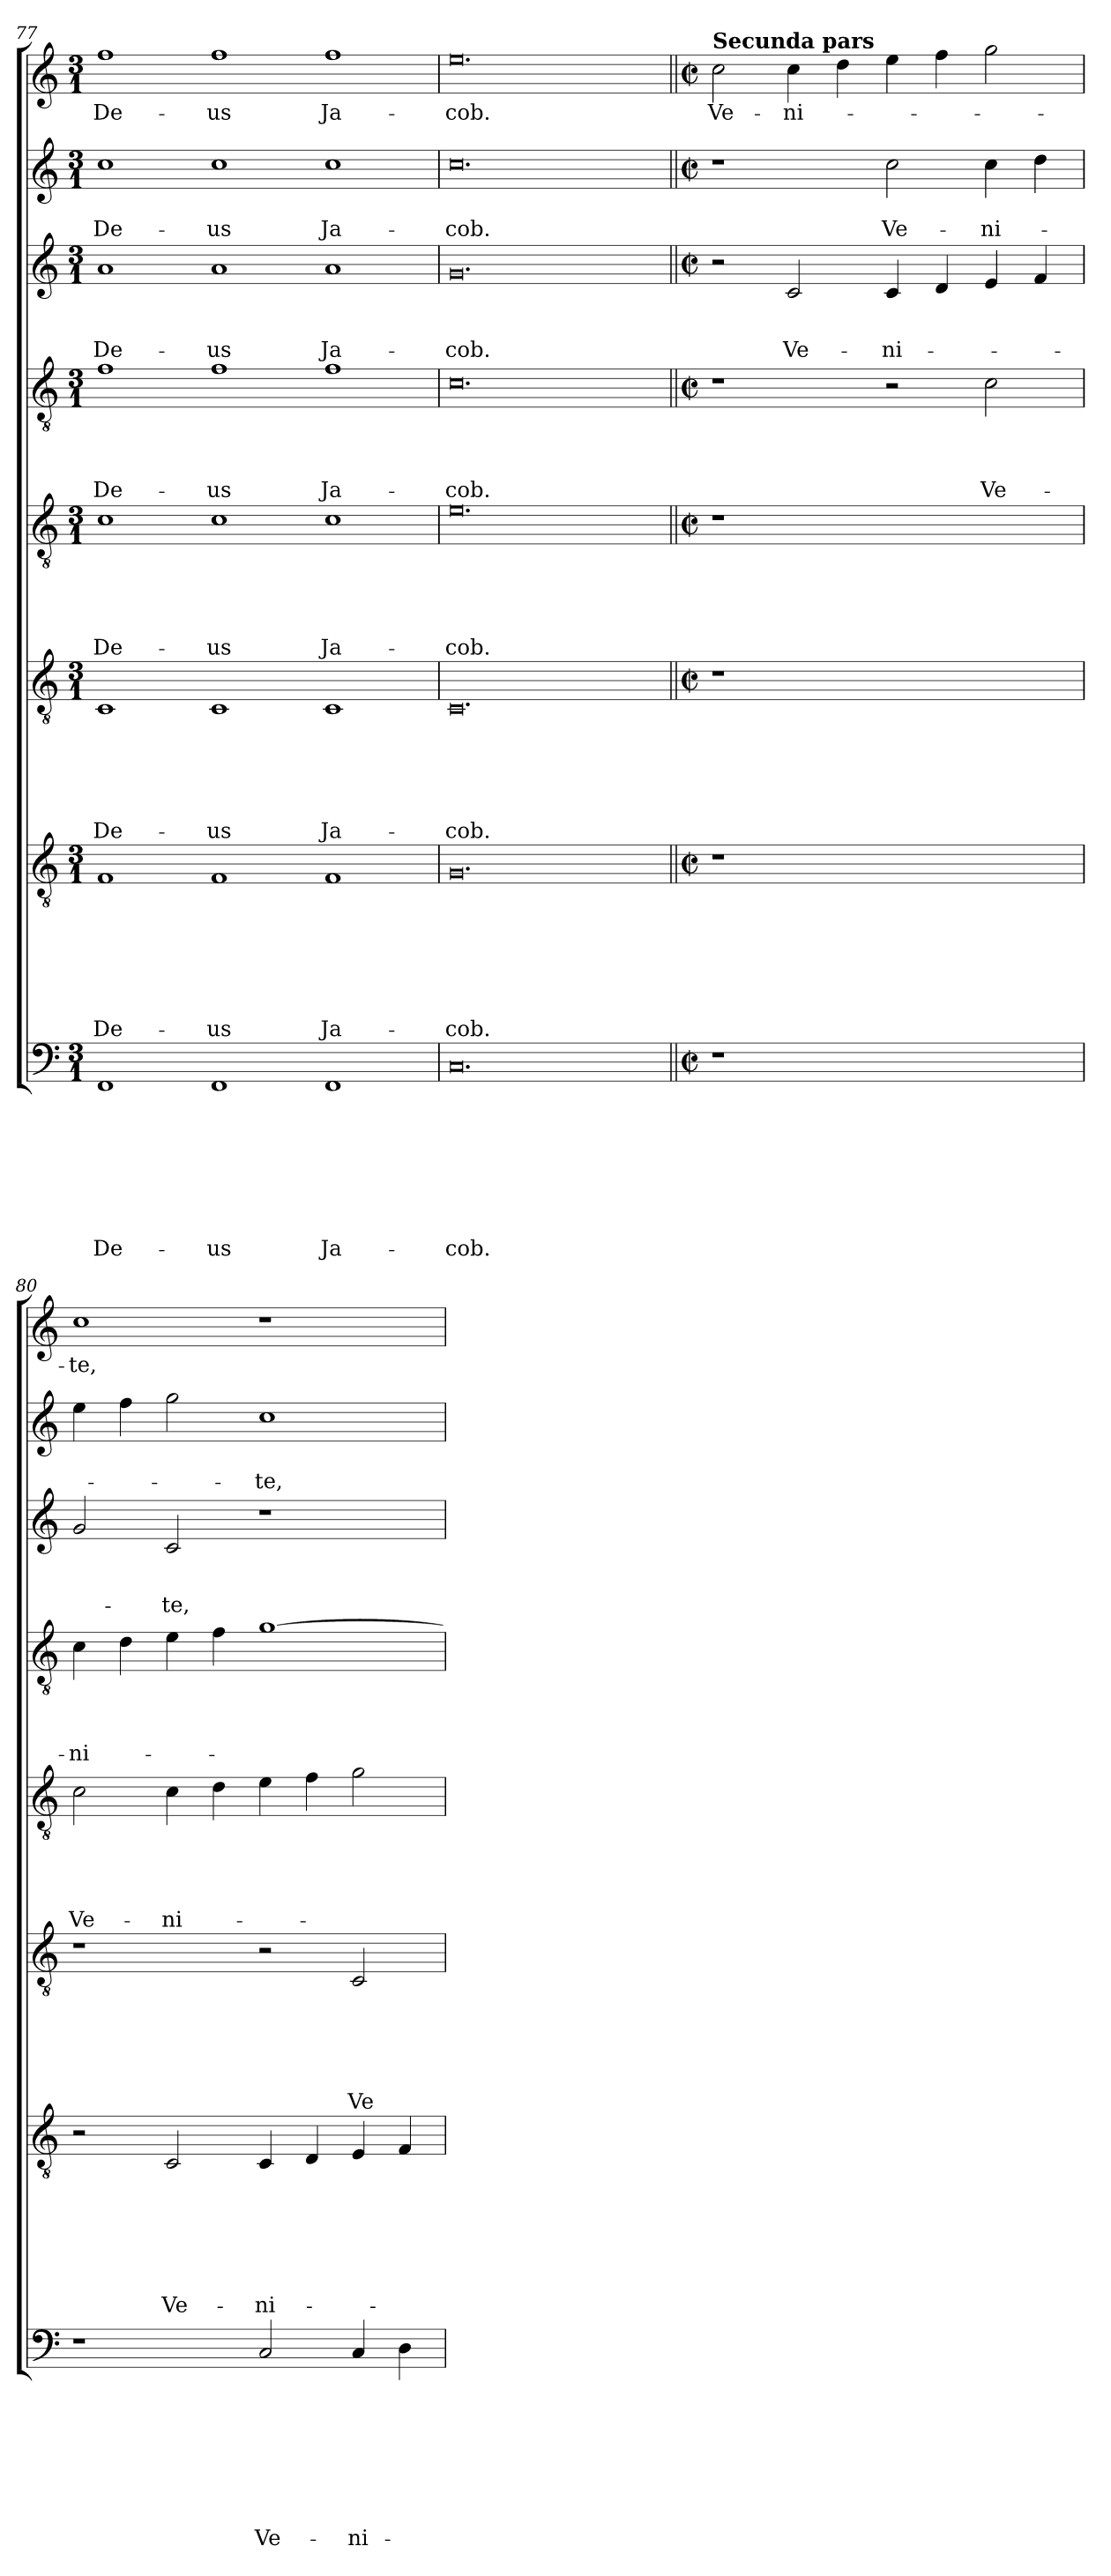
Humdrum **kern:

**kern	**text	**text	**text	**text	**text	**text	**text	**text	**kern	**text	**text	**text	**text	**text	**text	**text	**kern	**text	**text	**text	**text	**text	**text	**kern	**text	**text	**text	**text	**text	**kern	**text	**text	**text	**text	**kern	**text	**text	**text	**kern	**text	**text	**kern	**text
*part8	*part8	*part8	*part8	*part8	*part8	*part8	*part8	*part8	*part7	*part7	*part7	*part7	*part7	*part7	*part7	*part7	*part6	*part6	*part6	*part6	*part6	*part6	*part6	*part5	*part5	*part5	*part5	*part5	*part5	*part4	*part4	*part4	*part4	*part4	*part3	*part3	*part3	*part3	*part2	*part2	*part2	*part1	*part1
*staff8	*staff8	*staff8	*staff8	*staff8	*staff8	*staff8	*staff8	*staff8	*staff7	*staff7	*staff7	*staff7	*staff7	*staff7	*staff7	*staff7	*staff6	*staff6	*staff6	*staff6	*staff6	*staff6	*staff6	*staff5	*staff5	*staff5	*staff5	*staff5	*staff5	*staff4	*staff4	*staff4	*staff4	*staff4	*staff3	*staff3	*staff3	*staff3	*staff2	*staff2	*staff2	*staff1	*staff1
*clefF4	*	*	*	*	*	*	*	*	*clefGv2	*	*	*	*	*	*	*	*clefGv2	*	*	*	*	*	*	*clefGv2	*	*	*	*	*	*clefGv2	*	*	*	*	*clefG2	*	*	*	*clefG2	*	*	*clefG2	*
*k[]	*	*	*	*	*	*	*	*	*k[]	*	*	*	*	*	*	*	*k[]	*	*	*	*	*	*	*k[]	*	*	*	*	*	*k[]	*	*	*	*	*k[]	*	*	*	*k[]	*	*	*k[]	*
*C:	*	*	*	*	*	*	*	*	*C:	*	*	*	*	*	*	*	*C:	*	*	*	*	*	*	*C:	*	*	*	*	*	*C:	*	*	*	*	*C:	*	*	*	*C:	*	*	*C:	*
*M3/1	*	*	*	*	*	*	*	*	*M3/1	*	*	*	*	*	*	*	*M3/1	*	*	*	*	*	*	*M3/1	*	*	*	*	*	*M3/1	*	*	*	*	*M3/1	*	*	*	*M3/1	*	*	*M3/1	*
=77	=77	=77	=77	=77	=77	=77	=77	=77	=77	=77	=77	=77	=77	=77	=77	=77	=77	=77	=77	=77	=77	=77	=77	=77	=77	=77	=77	=77	=77	=77	=77	=77	=77	=77	=77	=77	=77	=77	=77	=77	=77	=77	=77
!	!	!	!	!	!	!	!	!LO:LY:b	!	!	!	!	!	!	!	!LO:LY:b	!	!	!	!	!	!	!LO:LY:b	!	!	!	!	!	!LO:LY:b	!	!	!	!	!LO:LY:b	!	!	!	!LO:LY:b	!	!	!LO:LY:b	!	!LO:LY:b
1FF	.	.	.	.	.	.	.	De-	1F	.	.	.	.	.	.	De-	1C	.	.	.	.	.	De-	1c	.	.	.	.	De-	1f	.	.	.	De-	1a	.	.	De-	1cc	.	De-	1ff	De-
!	!	!	!	!	!	!	!	!LO:LY:b	!	!	!	!	!	!	!	!LO:LY:b	!	!	!	!	!	!	!LO:LY:b	!	!	!	!	!	!LO:LY:b	!	!	!	!	!LO:LY:b	!	!	!	!LO:LY:b	!	!	!LO:LY:b	!	!LO:LY:b
1FF	.	.	.	.	.	.	.	-us	1F	.	.	.	.	.	.	-us	1C	.	.	.	.	.	-us	1c	.	.	.	.	-us	1f	.	.	.	-us	1a	.	.	-us	1cc	.	-us	1ff	-us
!	!	!	!	!	!	!	!	!LO:LY:b	!	!	!	!	!	!	!	!LO:LY:b	!	!	!	!	!	!	!LO:LY:b	!	!	!	!	!	!LO:LY:b	!	!	!	!	!LO:LY:b	!	!	!	!LO:LY:b	!	!	!LO:LY:b	!	!LO:LY:b
1FF	.	.	.	.	.	.	.	Ja-	1F	.	.	.	.	.	.	Ja-	1C	.	.	.	.	.	Ja-	1c	.	.	.	.	Ja-	1f	.	.	.	Ja-	1a	.	.	Ja-	1cc	.	Ja-	1ff	Ja-
=78	=78	=78	=78	=78	=78	=78	=78	=78	=78	=78	=78	=78	=78	=78	=78	=78	=78	=78	=78	=78	=78	=78	=78	=78	=78	=78	=78	=78	=78	=78	=78	=78	=78	=78	=78	=78	=78	=78	=78	=78	=78	=78	=78
!	!	!	!	!	!	!	!	!LO:LY:b	!	!	!	!	!	!	!	!LO:LY:b	!	!	!	!	!	!	!LO:LY:b	!	!	!	!	!	!LO:LY:b	!	!	!	!	!LO:LY:b	!	!	!	!LO:LY:b	!	!	!LO:LY:b	!	!LO:LY:b
0.C	.	.	.	.	.	.	.	-cob.	0.G	.	.	.	.	.	.	-cob.	0.C	.	.	.	.	.	-cob.	0.e	.	.	.	.	-cob.	0.c	.	.	.	-cob.	0.g	.	.	-cob.	0.cc	.	-cob.	0.ee	-cob.
!!LO:PB:g=z
=79||	=79||	=79||	=79||	=79||	=79||	=79||	=79||	=79||	=79||	=79||	=79||	=79||	=79||	=79||	=79||	=79||	=79||	=79||	=79||	=79||	=79||	=79||	=79||	=79||	=79||	=79||	=79||	=79||	=79||	=79||	=79||	=79||	=79||	=79||	=79||	=79||	=79||	=79||	=79||	=79||	=79||	=79||	=79||
*M2/2	*	*	*	*	*	*	*	*	*M2/2	*	*	*	*	*	*	*	*M2/2	*	*	*	*	*	*	*M2/2	*	*	*	*	*	*M2/2	*	*	*	*	*M2/2	*	*	*	*M2/2	*	*	*M2/2	*
*met(c|)	*	*	*	*	*	*	*	*	*met(c|)	*	*	*	*	*	*	*	*met(c|)	*	*	*	*	*	*	*met(c|)	*	*	*	*	*	*met(c|)	*	*	*	*	*met(c|)	*	*	*	*met(c|)	*	*	*met(c|)	*
!	!	!	!	!	!	!	!	!	!	!	!	!	!	!	!	!	!	!	!	!	!	!	!	!	!	!	!	!	!	!	!	!	!	!	!	!	!	!	!	!	!	!LO:TX:a:B:t=Secunda pars	!
!	!	!	!	!	!	!	!	!	!	!	!	!	!	!	!	!	!	!	!	!	!	!	!	!	!	!	!	!	!	!	!	!	!	!	!	!	!	!	!	!	!	!	!LO:LY:b
1r	.	.	.	.	.	.	.	.	1r	.	.	.	.	.	.	.	1r	.	.	.	.	.	.	1r	.	.	.	.	.	1r	.	.	.	.	2r	.	.	.	1r	.	.	2cc\	Ve-
!	!	!	!	!	!	!	!	!	!	!	!	!	!	!	!	!	!	!	!	!	!	!	!	!	!	!	!	!	!	!	!	!	!	!	!	!	!	!LO:LY:b	!	!	!	!	!LO:LY:b
.	.	.	.	.	.	.	.	.	.	.	.	.	.	.	.	.	.	.	.	.	.	.	.	.	.	.	.	.	.	.	.	.	.	.	2c/	.	.	Ve-	.	.	.	4cc\	-ni-
.	.	.	.	.	.	.	.	.	.	.	.	.	.	.	.	.	.	.	.	.	.	.	.	.	.	.	.	.	.	.	.	.	.	.	.	.	.	.	.	.	.	4dd\	.
!	!	!	!	!	!	!	!	!	!	!	!	!	!	!	!	!	!	!	!	!	!	!	!	!	!	!	!	!	!	!	!	!	!	!	!	!	!	!LO:LY:b	!	!	!LO:LY:b	!	!
1ryy	.	.	.	.	.	.	.	.	1ryy	.	.	.	.	.	.	.	1ryy	.	.	.	.	.	.	1ryy	.	.	.	.	.	2r	.	.	.	.	4c/	.	.	-ni-	2cc\	.	Ve-	4ee\	.
.	.	.	.	.	.	.	.	.	.	.	.	.	.	.	.	.	.	.	.	.	.	.	.	.	.	.	.	.	.	.	.	.	.	.	4d/	.	.	.	.	.	.	4ff\	.
!	!	!	!	!	!	!	!	!	!	!	!	!	!	!	!	!	!	!	!	!	!	!	!	!	!	!	!	!	!	!	!	!	!	!LO:LY:b	!	!	!	!	!	!	!LO:LY:b	!	!
.	.	.	.	.	.	.	.	.	.	.	.	.	.	.	.	.	.	.	.	.	.	.	.	.	.	.	.	.	.	2c\	.	.	.	Ve-	4e/	.	.	.	4cc\	.	-ni-	2gg\	.
.	.	.	.	.	.	.	.	.	.	.	.	.	.	.	.	.	.	.	.	.	.	.	.	.	.	.	.	.	.	.	.	.	.	.	4f/	.	.	.	4dd\	.	.	.	.
=80	=80	=80	=80	=80	=80	=80	=80	=80	=80	=80	=80	=80	=80	=80	=80	=80	=80	=80	=80	=80	=80	=80	=80	=80	=80	=80	=80	=80	=80	=80	=80	=80	=80	=80	=80	=80	=80	=80	=80	=80	=80	=80	=80
!	!	!	!	!	!	!	!	!	!	!	!	!	!	!	!	!	!	!	!	!	!	!	!	!	!	!	!	!	!LO:LY:b	!	!	!	!	!LO:LY:b	!	!	!	!	!	!	!	!	!LO:LY:b
1r	.	.	.	.	.	.	.	.	2r	.	.	.	.	.	.	.	1r	.	.	.	.	.	.	2c\	.	.	.	.	Ve-	4c\	.	.	.	-ni-	2g/	.	.	.	4ee\	.	.	1cc	-te,
.	.	.	.	.	.	.	.	.	.	.	.	.	.	.	.	.	.	.	.	.	.	.	.	.	.	.	.	.	.	4d\	.	.	.	.	.	.	.	.	4ff\	.	.	.	.
!	!	!	!	!	!	!	!	!	!	!	!	!	!	!	!	!LO:LY:b	!	!	!	!	!	!	!	!	!	!	!	!	!LO:LY:b	!	!	!	!	!	!	!	!	!LO:LY:b	!	!	!	!	!
.	.	.	.	.	.	.	.	.	2C/	.	.	.	.	.	.	Ve-	.	.	.	.	.	.	.	4c\	.	.	.	.	-ni-	4e\	.	.	.	.	2c/	.	.	-te,	2gg\	.	.	.	.
.	.	.	.	.	.	.	.	.	.	.	.	.	.	.	.	.	.	.	.	.	.	.	.	4d\	.	.	.	.	.	4f\	.	.	.	.	.	.	.	.	.	.	.	.	.
!	!	!	!	!	!	!	!	!LO:LY:b	!	!	!	!	!	!	!	!LO:LY:b	!	!	!	!	!	!	!	!	!	!	!	!	!	!	!	!	!	!	!	!	!	!	!	!	!LO:LY:b	!	!
2C/	.	.	.	.	.	.	.	Ve-	4C/	.	.	.	.	.	.	-ni-	2r	.	.	.	.	.	.	4e\	.	.	.	.	.	[1g	.	.	.	.	1r	.	.	.	1cc	.	-te,	1r	.
.	.	.	.	.	.	.	.	.	4D/	.	.	.	.	.	.	.	.	.	.	.	.	.	.	4f\	.	.	.	.	.	.	.	.	.	.	.	.	.	.	.	.	.	.	.
!	!	!	!	!	!	!	!	!LO:LY:b	!	!	!	!	!	!	!	!	!	!	!	!	!	!	!LO:LY:b	!	!	!	!	!	!	!	!	!	!	!	!	!	!	!	!	!	!	!	!
4C/	.	.	.	.	.	.	.	-ni-	4E/	.	.	.	.	.	.	.	2C/	.	.	.	.	.	Ve-	2g\	.	.	.	.	.	.	.	.	.	.	.	.	.	.	.	.	.	.	.
4D\	.	.	.	.	.	.	.	.	4F/	.	.	.	.	.	.	.	.	.	.	.	.	.	.	.	.	.	.	.	.	.	.	.	.	.	.	.	.	.	.	.	.	.	.
=	=	=	=	=	=	=	=	=	=	=	=	=	=	=	=	=	=	=	=	=	=	=	=	=	=	=	=	=	=	=	=	=	=	=	=	=	=	=	=	=	=	=	=
*-	*-	*-	*-	*-	*-	*-	*-	*-	*-	*-	*-	*-	*-	*-	*-	*-	*-	*-	*-	*-	*-	*-	*-	*-	*-	*-	*-	*-	*-	*-	*-	*-	*-	*-	*-	*-	*-	*-	*-	*-	*-	*-	*-
